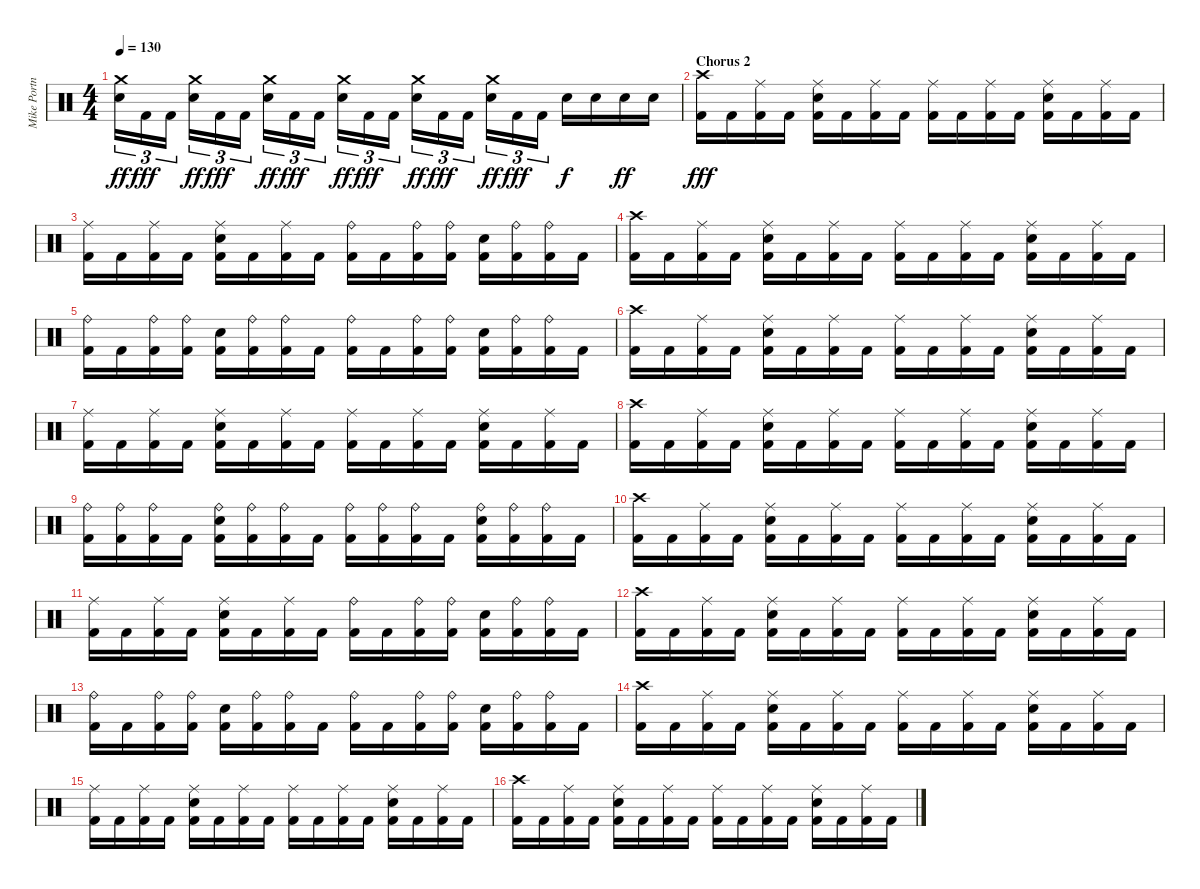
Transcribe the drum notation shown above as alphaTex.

\track ("Mike Portnoy" "Mike Portn") {instrument percussion}
\staff {score}
\articulation defaults
\ts (4 4)
\tempo 130
\clef neutral
\ks c
("Crash medium (hit)" "Snare (hit) 2").16{tu (3 2) dy ff} "Kick (hit) 2".16{tu (3 2) dy fff} "Kick (hit) 2".16{tu (3 2)} ("Crash medium (hit)" "Snare (hit) 2").16{tu (3 2) dy ff} "Kick (hit) 2".16{tu (3 2) dy fff} "Kick (hit) 2".16{tu (3 2)} ("Crash medium (hit)" "Snare (hit) 2").16{tu (3 2) dy ff} "Kick (hit) 2".16{tu (3 2) dy fff} "Kick (hit) 2".16{tu (3 2)} ("Crash medium (hit)" "Snare (hit) 2").16{tu (3 2) dy ff} "Kick (hit) 2".16{tu (3 2) dy fff} "Kick (hit) 2".16{tu (3 2)} ("Crash medium (hit)" "Snare (hit) 2").16{tu (3 2) dy ff} "Kick (hit) 2".16{tu (3 2) dy fff} "Kick (hit) 2".16{tu (3 2)} ("Crash medium (hit)" "Snare (hit) 2").16{tu (3 2) dy ff} "Kick (hit) 2".16{tu (3 2) dy fff} "Kick (hit) 2".16{tu (3 2)} "Snare (hit) 2".16{dy f} "Snare (hit) 2".16 "Snare (hit) 2".16{dy ff} "Snare (hit) 2".16 |
\section ("" "Chorus 2")
("Crash high (hit)" "Kick (hit) 2").16{dy fff} "Kick (hit) 2".16 ("Ride (middle)" "Kick (hit) 2").16 "Kick (hit) 2".16 ("Ride (middle)" "Snare (hit) 2" "Kick (hit) 2").16 "Kick (hit) 2".16 ("Ride (middle)" "Kick (hit) 2").16 "Kick (hit) 2".16 ("Ride (middle)" "Kick (hit) 2").16 "Kick (hit) 2".16 ("Ride (middle)" "Kick (hit) 2").16 "Kick (hit) 2".16 ("Ride (middle)" "Snare (hit) 2" "Kick (hit) 2").16 "Kick (hit) 2".16 ("Ride (middle)" "Kick (hit) 2").16 "Kick (hit) 2".16 |
("Ride (middle)" "Kick (hit) 2").16 "Kick (hit) 2".16 ("Ride (middle)" "Kick (hit) 2").16 "Kick (hit) 2".16 ("Ride (middle)" "Snare (hit) 2" "Kick (hit) 2").16 "Kick (hit) 2".16 ("Ride (middle)" "Kick (hit) 2").16 "Kick (hit) 2".16 ("Ride (bell)" "Kick (hit) 2").16 "Kick (hit) 2".16 ("Ride (bell)" "Kick (hit) 2").16 ("Ride (bell)" "Kick (hit) 2").16 ("Snare (hit) 2" "Kick (hit) 2").16 ("Ride (bell)" "Kick (hit) 2").16 ("Ride (bell)" "Kick (hit) 2").16 "Kick (hit) 2".16 |
("Crash high (hit)" "Kick (hit) 2").16 "Kick (hit) 2".16 ("Ride (middle)" "Kick (hit) 2").16 "Kick (hit) 2".16 ("Ride (middle)" "Snare (hit) 2" "Kick (hit) 2").16 "Kick (hit) 2".16 ("Ride (middle)" "Kick (hit) 2").16 "Kick (hit) 2".16 ("Ride (middle)" "Kick (hit) 2").16 "Kick (hit) 2".16 ("Ride (middle)" "Kick (hit) 2").16 "Kick (hit) 2".16 ("Ride (middle)" "Snare (hit) 2" "Kick (hit) 2").16 "Kick (hit) 2".16 ("Ride (middle)" "Kick (hit) 2").16 "Kick (hit) 2".16 |
("Ride (bell)" "Kick (hit) 2").16 "Kick (hit) 2".16 ("Ride (bell)" "Kick (hit) 2").16 ("Ride (bell)" "Kick (hit) 2").16 ("Snare (hit) 2" "Kick (hit) 2").16 ("Ride (bell)" "Kick (hit) 2").16 ("Ride (bell)" "Kick (hit) 2").16 "Kick (hit) 2".16 ("Ride (bell)" "Kick (hit) 2").16 "Kick (hit) 2".16 ("Ride (bell)" "Kick (hit) 2").16 ("Ride (bell)" "Kick (hit) 2").16 ("Snare (hit) 2" "Kick (hit) 2").16 ("Ride (bell)" "Kick (hit) 2").16 ("Ride (bell)" "Kick (hit) 2").16 "Kick (hit) 2".16 |
("Crash high (hit)" "Kick (hit) 2").16 "Kick (hit) 2".16 ("Ride (middle)" "Kick (hit) 2").16 "Kick (hit) 2".16 ("Ride (middle)" "Snare (hit) 2" "Kick (hit) 2").16 "Kick (hit) 2".16 ("Ride (middle)" "Kick (hit) 2").16 "Kick (hit) 2".16 ("Ride (middle)" "Kick (hit) 2").16 "Kick (hit) 2".16 ("Ride (middle)" "Kick (hit) 2").16 "Kick (hit) 2".16 ("Ride (middle)" "Snare (hit) 2" "Kick (hit) 2").16 "Kick (hit) 2".16 ("Ride (middle)" "Kick (hit) 2").16 "Kick (hit) 2".16 |
("Ride (middle)" "Kick (hit) 2").16 "Kick (hit) 2".16 ("Ride (middle)" "Kick (hit) 2").16 "Kick (hit) 2".16 ("Ride (middle)" "Snare (hit) 2" "Kick (hit) 2").16 "Kick (hit) 2".16 ("Ride (middle)" "Kick (hit) 2").16 "Kick (hit) 2".16 ("Ride (middle)" "Kick (hit) 2").16 "Kick (hit) 2".16 ("Ride (middle)" "Kick (hit) 2").16 "Kick (hit) 2".16 ("Ride (middle)" "Snare (hit) 2" "Kick (hit) 2").16 "Kick (hit) 2".16 ("Ride (middle)" "Kick (hit) 2").16 "Kick (hit) 2".16 |
("Crash high (hit)" "Kick (hit) 2").16 "Kick (hit) 2".16 ("Ride (middle)" "Kick (hit) 2").16 "Kick (hit) 2".16 ("Ride (middle)" "Snare (hit) 2" "Kick (hit) 2").16 "Kick (hit) 2".16 ("Ride (middle)" "Kick (hit) 2").16 "Kick (hit) 2".16 ("Ride (middle)" "Kick (hit) 2").16 "Kick (hit) 2".16 ("Ride (middle)" "Kick (hit) 2").16 "Kick (hit) 2".16 ("Ride (middle)" "Snare (hit) 2" "Kick (hit) 2").16 "Kick (hit) 2".16 ("Ride (middle)" "Kick (hit) 2").16 "Kick (hit) 2".16 |
("Ride (bell)" "Kick (hit) 2").16 ("Ride (bell)" "Kick (hit) 2").16 ("Ride (bell)" "Kick (hit) 2").16 "Kick (hit) 2".16 ("Ride (bell)" "Snare (hit) 2" "Kick (hit) 2").16 ("Ride (bell)" "Kick (hit) 2").16 ("Ride (bell)" "Kick (hit) 2").16 "Kick (hit) 2".16 ("Ride (bell)" "Kick (hit) 2").16 ("Ride (bell)" "Kick (hit) 2").16 ("Ride (bell)" "Kick (hit) 2").16 "Kick (hit) 2".16 ("Ride (bell)" "Snare (hit) 2" "Kick (hit) 2").16 ("Ride (bell)" "Kick (hit) 2").16 ("Ride (bell)" "Kick (hit) 2").16 "Kick (hit) 2".16 |
("Crash high (hit)" "Kick (hit) 2").16 "Kick (hit) 2".16 ("Ride (middle)" "Kick (hit) 2").16 "Kick (hit) 2".16 ("Ride (middle)" "Snare (hit) 2" "Kick (hit) 2").16 "Kick (hit) 2".16 ("Ride (middle)" "Kick (hit) 2").16 "Kick (hit) 2".16 ("Ride (middle)" "Kick (hit) 2").16 "Kick (hit) 2".16 ("Ride (middle)" "Kick (hit) 2").16 "Kick (hit) 2".16 ("Ride (middle)" "Snare (hit) 2" "Kick (hit) 2").16 "Kick (hit) 2".16 ("Ride (middle)" "Kick (hit) 2").16 "Kick (hit) 2".16 |
("Ride (middle)" "Kick (hit) 2").16 "Kick (hit) 2".16 ("Ride (middle)" "Kick (hit) 2").16 "Kick (hit) 2".16 ("Ride (middle)" "Snare (hit) 2" "Kick (hit) 2").16 "Kick (hit) 2".16 ("Ride (middle)" "Kick (hit) 2").16 "Kick (hit) 2".16 ("Ride (bell)" "Kick (hit) 2").16 "Kick (hit) 2".16 ("Ride (bell)" "Kick (hit) 2").16 ("Ride (bell)" "Kick (hit) 2").16 ("Snare (hit) 2" "Kick (hit) 2").16 ("Ride (bell)" "Kick (hit) 2").16 ("Ride (bell)" "Kick (hit) 2").16 "Kick (hit) 2".16 |
("Crash high (hit)" "Kick (hit) 2").16 "Kick (hit) 2".16 ("Ride (middle)" "Kick (hit) 2").16 "Kick (hit) 2".16 ("Ride (middle)" "Snare (hit) 2" "Kick (hit) 2").16 "Kick (hit) 2".16 ("Ride (middle)" "Kick (hit) 2").16 "Kick (hit) 2".16 ("Ride (middle)" "Kick (hit) 2").16 "Kick (hit) 2".16 ("Ride (middle)" "Kick (hit) 2").16 "Kick (hit) 2".16 ("Ride (middle)" "Snare (hit) 2" "Kick (hit) 2").16 "Kick (hit) 2".16 ("Ride (middle)" "Kick (hit) 2").16 "Kick (hit) 2".16 |
("Ride (bell)" "Kick (hit) 2").16 "Kick (hit) 2".16 ("Ride (bell)" "Kick (hit) 2").16 ("Ride (bell)" "Kick (hit) 2").16 ("Snare (hit) 2" "Kick (hit) 2").16 ("Ride (bell)" "Kick (hit) 2").16 ("Ride (bell)" "Kick (hit) 2").16 "Kick (hit) 2".16 ("Ride (bell)" "Kick (hit) 2").16 "Kick (hit) 2".16 ("Ride (bell)" "Kick (hit) 2").16 ("Ride (bell)" "Kick (hit) 2").16 ("Snare (hit) 2" "Kick (hit) 2").16 ("Ride (bell)" "Kick (hit) 2").16 ("Ride (bell)" "Kick (hit) 2").16 "Kick (hit) 2".16 |
("Crash high (hit)" "Kick (hit) 2").16 "Kick (hit) 2".16 ("Ride (middle)" "Kick (hit) 2").16 "Kick (hit) 2".16 ("Ride (middle)" "Snare (hit) 2" "Kick (hit) 2").16 "Kick (hit) 2".16 ("Ride (middle)" "Kick (hit) 2").16 "Kick (hit) 2".16 ("Ride (middle)" "Kick (hit) 2").16 "Kick (hit) 2".16 ("Ride (middle)" "Kick (hit) 2").16 "Kick (hit) 2".16 ("Ride (middle)" "Snare (hit) 2" "Kick (hit) 2").16 "Kick (hit) 2".16 ("Ride (middle)" "Kick (hit) 2").16 "Kick (hit) 2".16 |
("Ride (middle)" "Kick (hit) 2").16 "Kick (hit) 2".16 ("Ride (middle)" "Kick (hit) 2").16 "Kick (hit) 2".16 ("Ride (middle)" "Snare (hit) 2" "Kick (hit) 2").16 "Kick (hit) 2".16 ("Ride (middle)" "Kick (hit) 2").16 "Kick (hit) 2".16 ("Ride (middle)" "Kick (hit) 2").16 "Kick (hit) 2".16 ("Ride (middle)" "Kick (hit) 2").16 "Kick (hit) 2".16 ("Ride (middle)" "Snare (hit) 2" "Kick (hit) 2").16 "Kick (hit) 2".16 ("Ride (middle)" "Kick (hit) 2").16 "Kick (hit) 2".16 |
("Crash high (hit)" "Kick (hit) 2").16 "Kick (hit) 2".16 ("Ride (middle)" "Kick (hit) 2").16 "Kick (hit) 2".16 ("Ride (middle)" "Snare (hit) 2" "Kick (hit) 2").16 "Kick (hit) 2".16 ("Ride (middle)" "Kick (hit) 2").16 "Kick (hit) 2".16 ("Ride (middle)" "Kick (hit) 2").16 "Kick (hit) 2".16 ("Ride (middle)" "Kick (hit) 2").16 "Kick (hit) 2".16 ("Ride (middle)" "Snare (hit) 2" "Kick (hit) 2").16 "Kick (hit) 2".16 ("Ride (middle)" "Kick (hit) 2").16 "Kick (hit) 2".16
